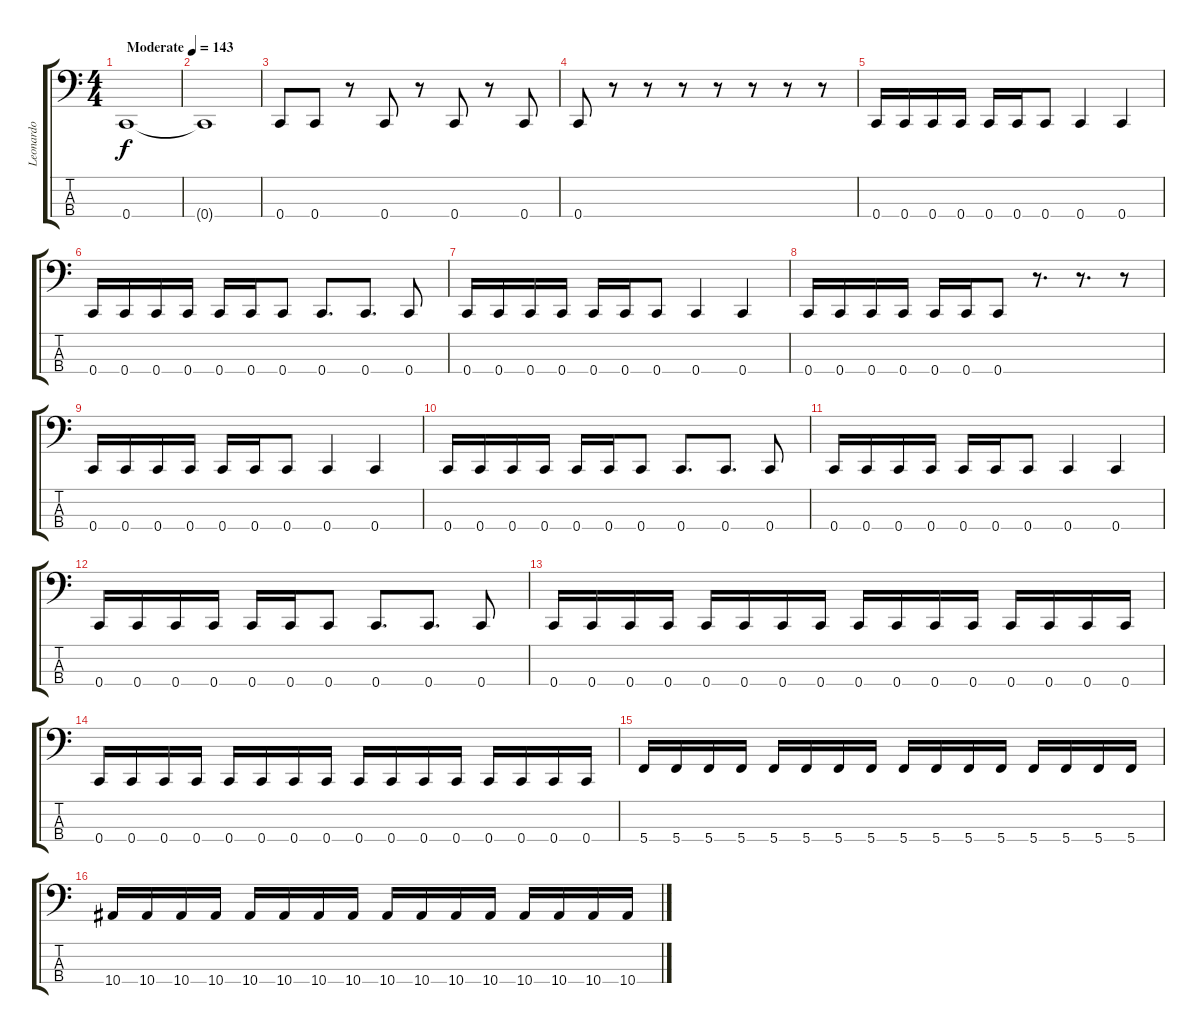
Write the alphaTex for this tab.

\track ("Leonardo" "Leonardo") {instrument electricbasspick}
\staff {score tabs}
\tuning (F2 C2 G1 C1) {hide}
\ts (4 4)
\tempo (143 "Moderate")
\clef f4
\ks c
0.4.1{dy f instrument electricbasspick} |
0.4{t}.1 |
0.4.8 0.4.8 r.8 0.4.8 r.8 0.4.8 r.8 0.4.8 |
0.4.8 r.8 r.8 r.8 r.8 r.8 r.8 r.8 |
0.4.16 0.4.16 0.4.16 0.4.16 0.4.16 0.4.16 0.4.8 0.4.4 0.4.4 |
0.4.16 0.4.16 0.4.16 0.4.16 0.4.16 0.4.16 0.4.8 0.4.8{d} 0.4.8{d} 0.4.8 |
0.4.16 0.4.16 0.4.16 0.4.16 0.4.16 0.4.16 0.4.8 0.4.4 0.4.4 |
0.4.16 0.4.16 0.4.16 0.4.16 0.4.16 0.4.16 0.4.8 r.8{d} r.8{d} r.8 |
0.4.16 0.4.16 0.4.16 0.4.16 0.4.16 0.4.16 0.4.8 0.4.4 0.4.4 |
0.4.16 0.4.16 0.4.16 0.4.16 0.4.16 0.4.16 0.4.8 0.4.8{d} 0.4.8{d} 0.4.8 |
0.4.16 0.4.16 0.4.16 0.4.16 0.4.16 0.4.16 0.4.8 0.4.4 0.4.4 |
0.4.16 0.4.16 0.4.16 0.4.16 0.4.16 0.4.16 0.4.8 0.4.8{d} 0.4.8{d} 0.4.8 |
0.4.16 0.4.16 0.4.16 0.4.16 0.4.16 0.4.16 0.4.16 0.4.16 0.4.16 0.4.16 0.4.16 0.4.16 0.4.16 0.4.16 0.4.16 0.4.16 |
0.4.16 0.4.16 0.4.16 0.4.16 0.4.16 0.4.16 0.4.16 0.4.16 0.4.16 0.4.16 0.4.16 0.4.16 0.4.16 0.4.16 0.4.16 0.4.16 |
5.4.16 5.4.16 5.4.16 5.4.16 5.4.16 5.4.16 5.4.16 5.4.16 5.4.16 5.4.16 5.4.16 5.4.16 5.4.16 5.4.16 5.4.16 5.4.16 |
10.4.16 10.4.16 10.4.16 10.4.16 10.4.16 10.4.16 10.4.16 10.4.16 10.4.16 10.4.16 10.4.16 10.4.16 10.4.16 10.4.16 10.4.16 10.4.16
